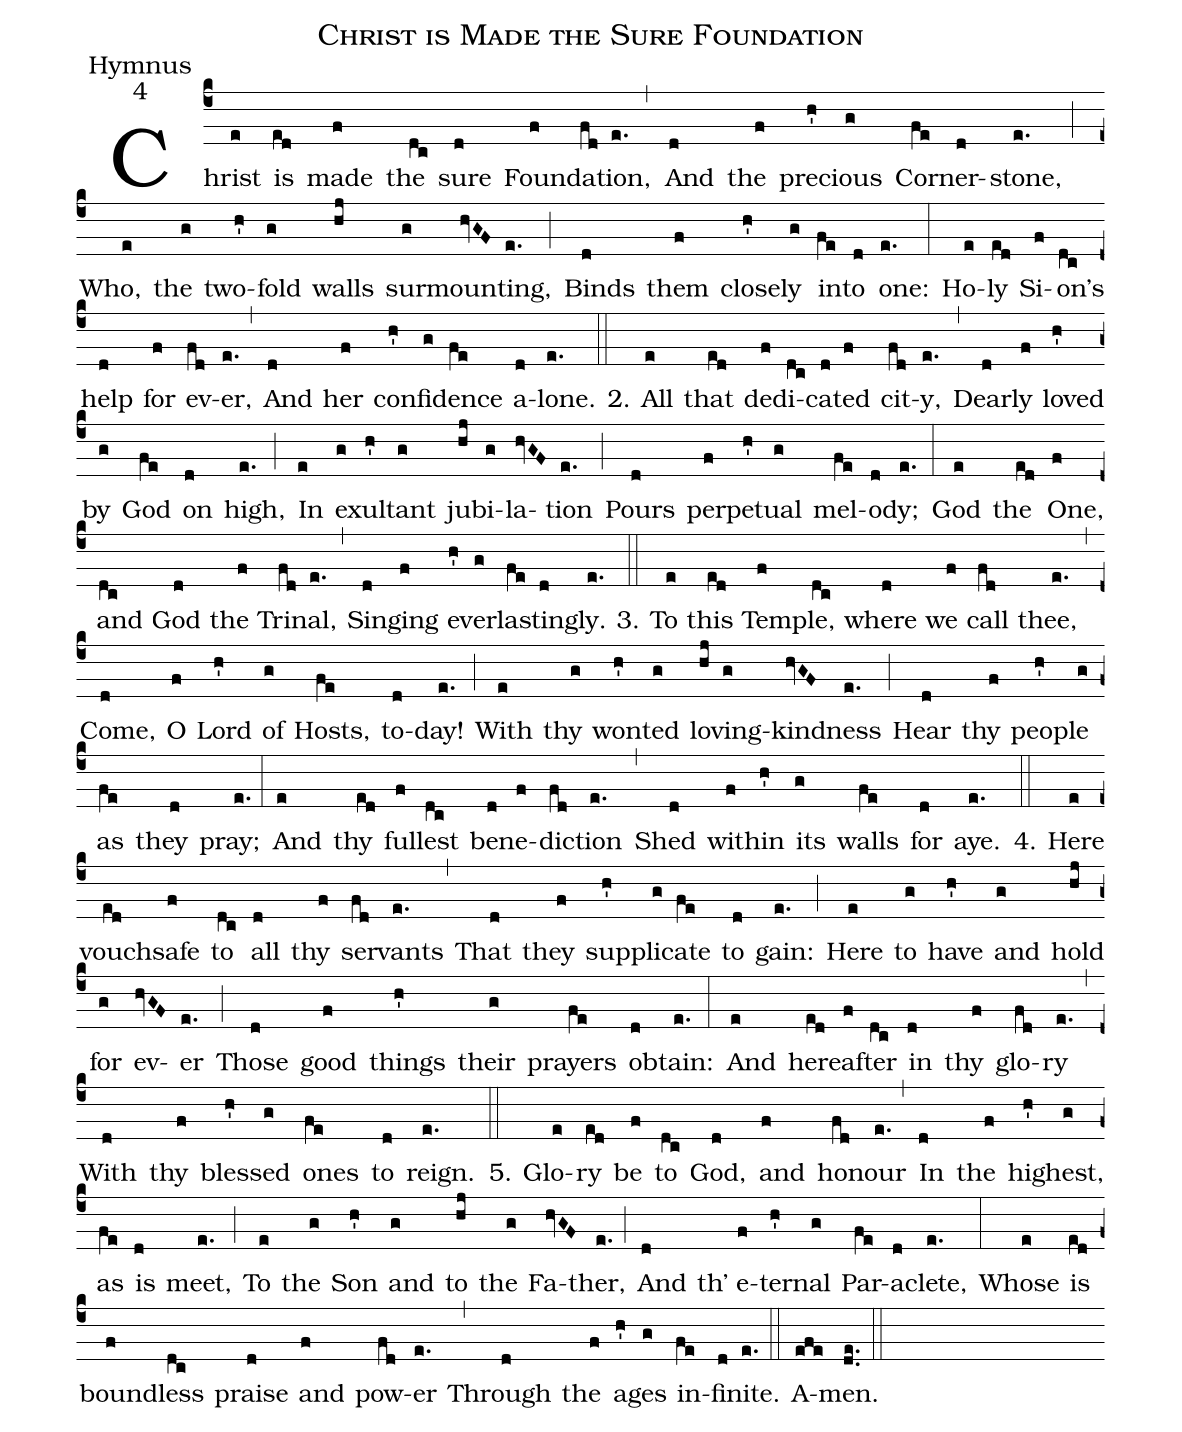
name: Christ is Made the Sure Foundation;
office-part: Hymnus;
mode: 4;
%%
(c4)Christ(e) is(ed) made(f) the(dc) sure(d) Foun(f)da(fd)tion,(e.) (,) And(d) the(f) pre(h')cious(g) Cor(fe)ner-(d)stone,(e.) (;)
Who,(e) the(g) two-(h')fold(g) walls(hj) sur(g)mount(hvGF)ing,(e.) (;) Binds(d) them(f) close(h')ly(g) in(fe)to(d) one:(e.) (:)
Ho(e)ly(ed) Si(f)on's(dc) help(d) for(f) ev(fd)er,(e.) (,) And(d) her(f) con(h')fi(g)dence(fe) a(d)lone.(e.) (::)

2. All(e) that(ed) ded(f)i(dc)cat(d)ed(f) cit(fd)y,(e.) (,) Dear(d)ly(f) loved(h') by(g) God(fe) on(d) high,(e.) (;)
In(e) ex(g)ult(h')ant(g) ju(hj)bi(g)la(hvGF)tion(e.) (;) Pours(d) per(f)pet(h')ual(g) mel(fe)o(d)dy;(e.) (:)
God(e) the(ed) One,(f) and(dc) God(d) the(f) Tri(fd)nal,(e.) (,) Sing(d)ing(f) ev(h')er(g)last(fe)ing(d)ly.(e.) (::)

3. To(e) this(ed) Tem(f)ple,(dc) where(d) we(f) call(fd) thee,(e.) (,) Come,(d) O(f) Lord(h') of(g) Hosts,(fe) to-(d)day!(e.) (;)
With(e) thy(g) wont(h')ed(g) lov(hj)ing-(g)kind(hvGF)ness(e.) (;) Hear(d) thy(f) peo(h')ple(g) as(fe) they(d) pray;(e.) (:)
And(e) thy(ed) full(f)est(dc) ben(d)e(f)dic(fd)tion(e.) (,) Shed(d) with(f)in(h') its(g) walls(fe) for(d) aye.(e.) (::)

4. Here(e) vouch(ed)safe(f) to(dc) all(d) thy(f) ser(fd)vants(e.) (,) That(d) they(f) sup(h')pli(g)cate(fe) to(d) gain:(e.) (;)
Here(e) to(g) have(h') and(g) hold(hj) for(g) ev(hvGF)er(e.) (;) Those(d) good(f) things(h') their(g) prayers(fe) ob(d)tain:(e.) (:)
And(e) here(ed)af(f)ter(dc) in(d) thy(f) glo(fd)ry(e.) (,) With(d) thy(f) bless(h')ed(g) ones(fe) to(d) reign.(e.) (::)

5. Glo(e)ry(ed) be(f) to(dc) God,(d) and(f) hon(fd)our(e.) (,) In(d) the(f) high(h')est,(g) as(fe) is(d) meet,(e.) (;)
To(e) the(g) Son(h') and(g) to(hj) the(g) Fa(hvGF)ther,(e.) (;) And(d) th' e(f)ter(h')nal(g) Par(fe)a(d)clete,(e.) (:)
Whose(e) is(ed) bound(f)less(dc) praise(d) and(f) pow(fd)er(e.) (,) Through(d) the(f) ag(h')es(g) in(fe)fi(d)nite.(e.) (::)
A(efe)men.(de..) (::)
